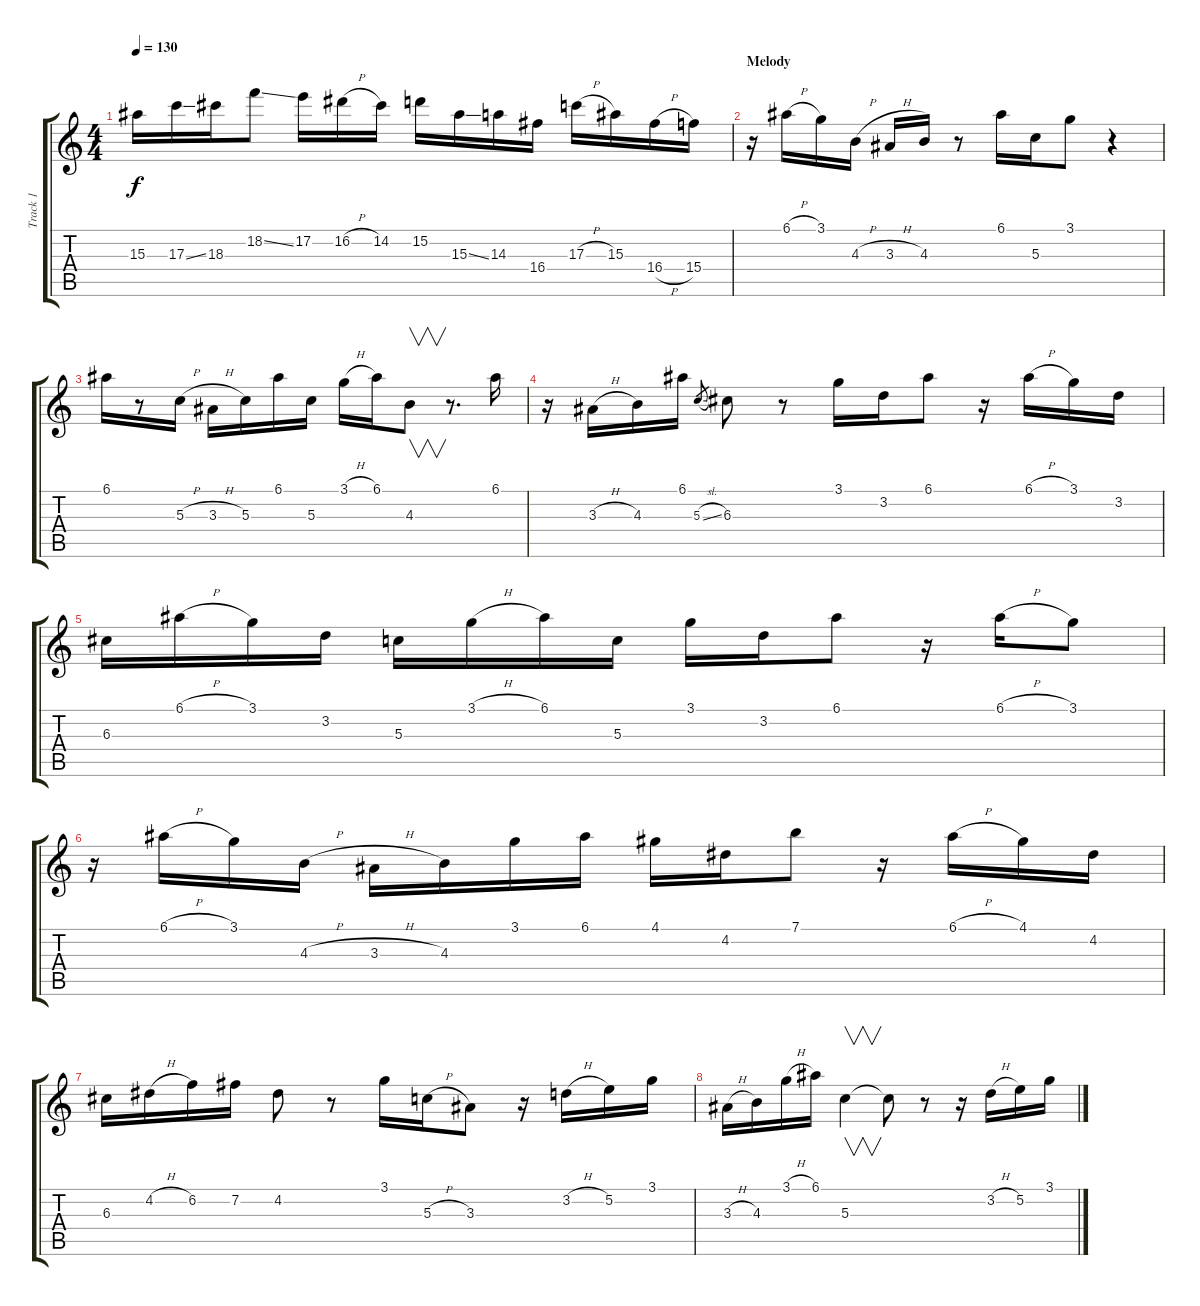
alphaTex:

\track ("Track 1" "Track 1") {instrument electricguitarjazz}
\staff {score tabs}
\tuning (E4 B3 G3 D3 A2 E2) {hide}
\ts (4 4)
\tempo 130
\clef g2
\ks c
15.3.16{dy f} 17.3{ss}.16 18.3.16 18.2{ss}.8 17.2.16 16.2{h}.16 14.2.16 15.2.16 15.3{ss}.16 14.3.16 16.4.16 17.3{h}.16 15.3.16 16.4{h}.16 15.4.16 |
\section ("" "Melody")
r.16 6.1{h}.16 3.1.16 4.3{h}.16 3.3{h}.16 4.3.16 r.8 6.1.16 5.3.16 3.1.8 r.4 |
6.1.16 r.8 5.3{h}.16 3.3{h}.16 5.3.16 6.1.16 5.3.16 3.1{h}.16 6.1.16 4.3.8{v} r.8{d} 6.1.16 |
r.16 3.3{h}.16 4.3.16 6.1.16 5.3{sl}.8{gr} 6.3.8 r.8 3.1.16 3.2.16 6.1.8 r.16 6.1{h}.16 3.1.16 3.2.16 |
6.3.16 6.1{h}.16 3.1.16 3.2.16 5.3.16 3.1{h}.16 6.1.16 5.3.16 3.1.16 3.2.16 6.1.8 r.16 6.1{h}.16 3.1.8 |
r.16 6.1{h}.16 3.1.16 4.3{h}.16 3.3{h}.16 4.3.16 3.1.16 6.1.16 4.1.16 4.2.16 7.1.8 r.16 6.1{h}.16 4.1.16 4.2.16 |
6.3.16 4.2{h}.16 6.2.16 7.2.16 4.2.8 r.8 3.1.16 5.3{h}.16 3.3.8 r.16 3.2{h}.16 5.2.16 3.1.16 |
3.3{h}.16 4.3.16 3.1{h}.16 6.1.16 5.3.4{v} 5.3{t}.8 r.8 r.16 3.2{h}.16 5.2.16 3.1.16
